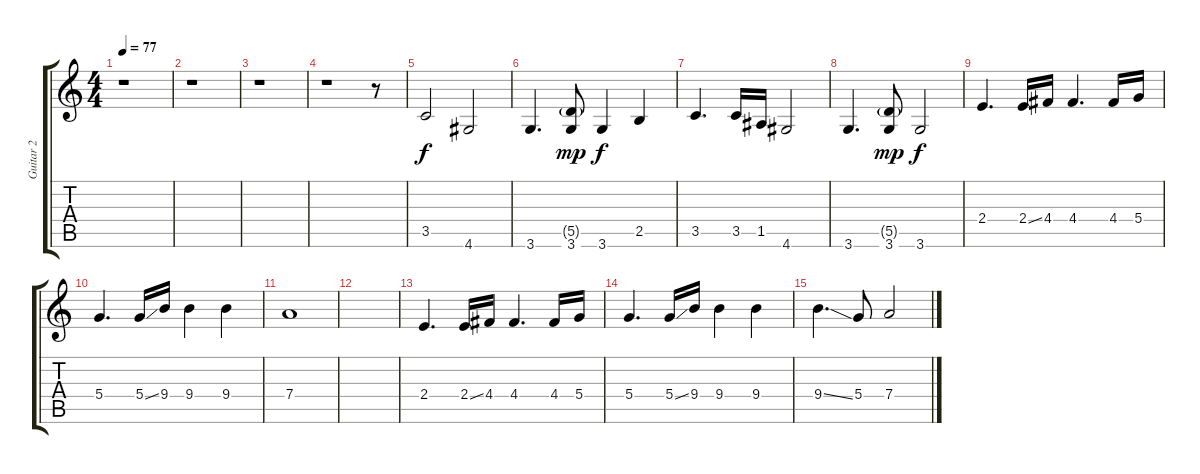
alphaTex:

\track ("Guitar 2" "Guitar 2") {instrument acousticguitarnylon}
\staff {score tabs}
\tuning (E4 B3 G3 D3 A2 E2) {hide}
\ts (4 4)
\tempo 77
\clef g2
\ks c
r.1{dy mp} |
r.1 |
r.1 |
r.1 r.8 |
3.5.2{dy f} 4.6.2 |
3.6.4{d} (5.5{g} 3.6).8{dy mp} 3.6.4{dy f} 2.5.4 |
3.5.4{d} 3.5.16 1.5.16 4.6.2 |
3.6.4{d} (5.5{g} 3.6).8{dy mp} 3.6.2{dy f} |
2.4.4{d} 2.4{ss}.16 4.4.16 4.4.4{d} 4.4.16 5.4.16 |
5.4.4{d} 5.4{ss}.16 9.4.16 9.4.4 9.4.4 |
7.4.1 |
|
2.4.4{d} 2.4{ss}.16 4.4.16 4.4.4{d} 4.4.16 5.4.16 |
5.4.4{d} 5.4{ss}.16 9.4.16 9.4.4 9.4.4 |
9.4{ss}.4{d} 5.4.8 7.4.2
